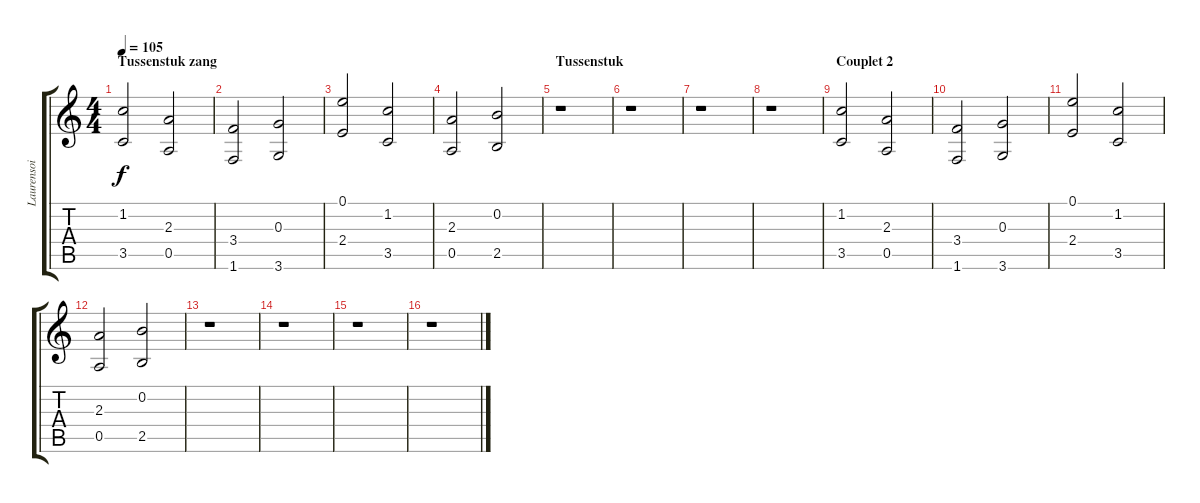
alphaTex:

\track ("Laurensoi" "Laurensoi") {instrument electricguitarclean}
\staff {score tabs}
\tuning (E4 B3 G3 D3 A2 E2) {hide}
\ts (4 4)
\section ("" "Tussenstuk zang")
\tempo 105
\clef g2
\ks c
(1.2 3.5).2{dy f} (2.3 0.5).2 |
(3.4 1.6).2 (0.3 3.6).2 |
(0.1 2.4).2 (1.2 3.5).2 |
(2.3 0.5).2 (0.2 2.5).2 |
\section ("" "Tussenstuk")
r.1 |
r.1 |
r.1 |
r.1 |
\section ("" "Couplet 2")
(1.2 3.5).2 (2.3 0.5).2 |
(3.4 1.6).2 (0.3 3.6).2 |
(0.1 2.4).2 (1.2 3.5).2 |
(2.3 0.5).2 (0.2 2.5).2 |
r.1 |
r.1 |
r.1 |
r.1
